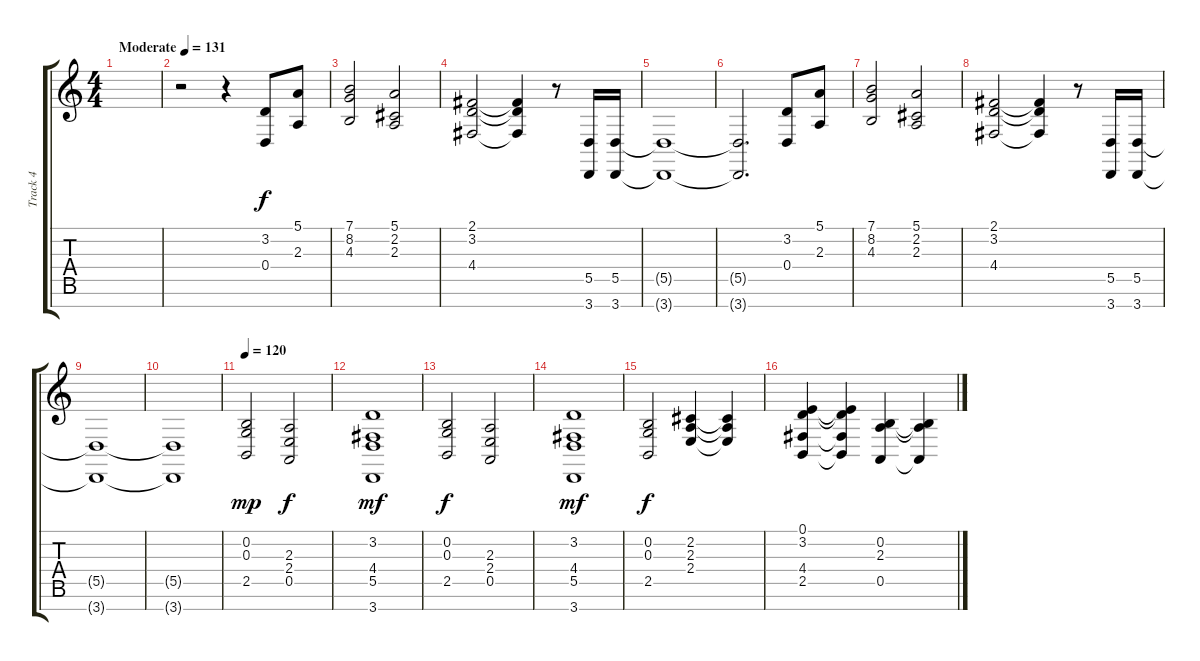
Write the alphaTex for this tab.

\track ("Track 4" "Track 4") {instrument frenchhorn}
\staff {score tabs}
\tuning (E4 B3 G3 D3 A2 E2 B1) {hide}
\ts (4 4)
\tempo (131 "Moderate")
\clef g2
\ks c
|
r.2 r.4 (3.2 0.4).8 (5.1 2.3).8 |
(7.1 8.2 4.3).2 (5.1 2.2 2.3).2 |
(2.1 3.2 4.4).2 (2.1{t} 3.2{t} 4.4{t}).4 r.8 (5.5 3.7).16 (5.5 3.7).16 |
(5.5{t} 3.7{t}).1 |
(5.5{t} 3.7{t}).2{d} (3.2 0.4).8 (5.1 2.3).8 |
(7.1 8.2 4.3).2 (5.1 2.2 2.3).2 |
(2.1 3.2 4.4).2 (2.1{t} 3.2{t} 4.4{t}).4 r.8 (5.5 3.7).16 (5.5 3.7).16 |
(5.5{t} 3.7{t}).1 |
(5.5{t} 3.7{t}).1 |
\tempo 120
(0.2 0.3 2.5).2{dy mp volume 6 balance 4 instrument pad2warm} (2.3 2.4 0.5).2{dy f} |
(3.2 4.4 5.5 3.7).1{dy mf} |
(0.2 0.3 2.5).2{dy f} (2.3 2.4 0.5).2 |
(3.2 4.4 5.5 3.7).1{dy mf} |
(0.2 0.3 2.5).2{dy f} (2.2 2.3 2.4).4 (2.2{t} 2.3{t} 2.4{t}).4 |
(0.1 3.2 4.4 2.5).4 (0.1{t} 3.2{t} 4.4{t} 2.5{t}).4 (0.2 2.3 0.5).4 (0.2{t} 2.3{t} 0.5{t}).4
